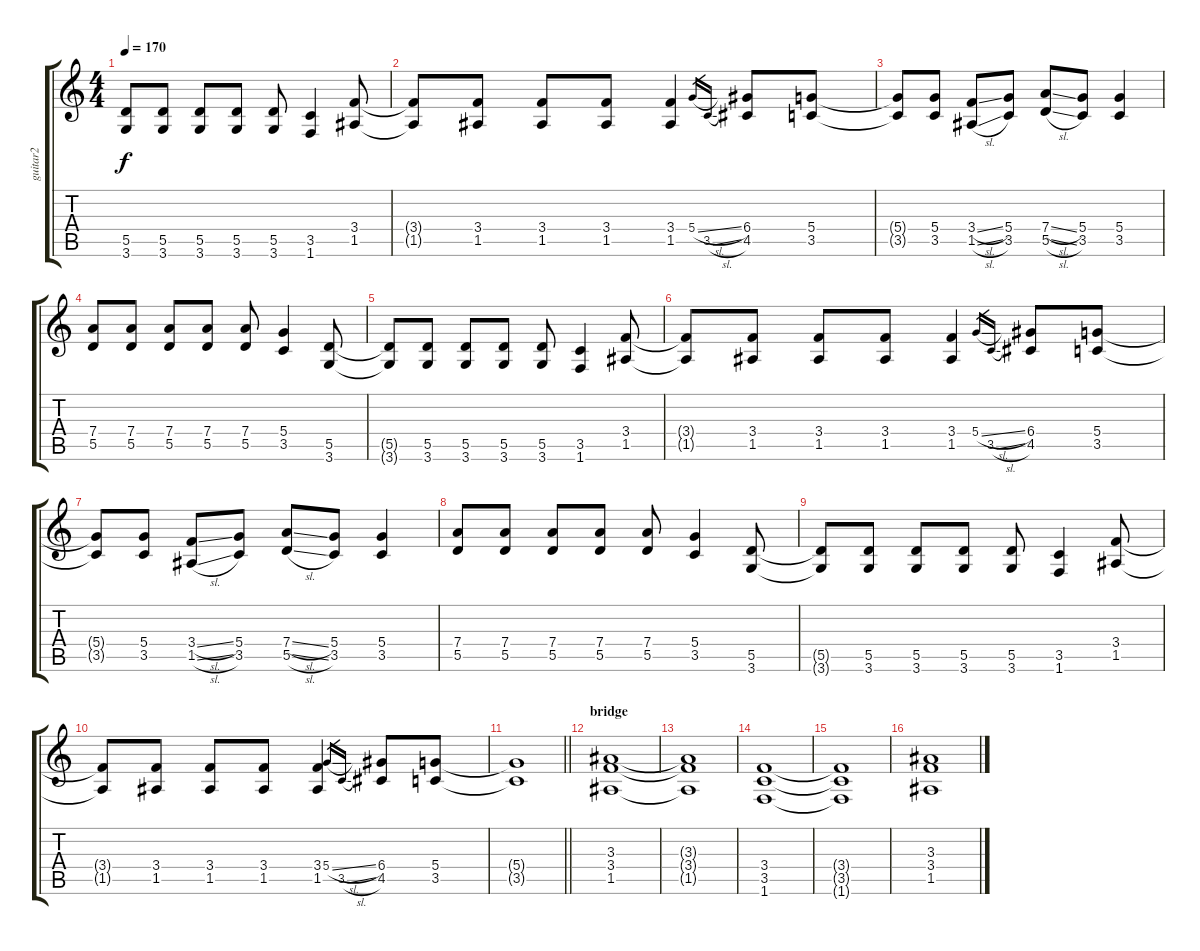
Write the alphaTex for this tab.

\track ("guitar2" "guitar2") {instrument overdrivenguitar}
\staff {score tabs}
\tuning (E4 B3 G3 D3 A2 E2) {hide}
\ts (4 4)
\tempo 170
\clef g2
\ks c
(5.5{t} 3.6{t}).8{dy f} (5.5 3.6).8 (5.5 3.6).8 (5.5 3.6).8 (5.5 3.6).8 (3.5 1.6).4 (3.4 1.5).8 |
(3.4{t} 1.5{t}).8 (3.4 1.5).8 (3.4 1.5).8 (3.4 1.5).8 (3.4 1.5).4 5.4{sl}.16{gr} 3.5{sl}.16{gr} (6.4 4.5).8 (5.4 3.5).8 |
(5.4{t} 3.5{t}).8 (5.4 3.5).8 (3.4{sl} 1.5{sl}).8 (5.4 3.5).8 (7.4{sl} 5.5{sl}).8 (5.4 3.5).8 (5.4 3.5).4 |
(7.4 5.5).8 (7.4 5.5).8 (7.4 5.5).8 (7.4 5.5).8 (7.4 5.5).8 (5.4 3.5).4 (5.5 3.6).8 |
(5.5{t} 3.6{t}).8 (5.5 3.6).8 (5.5 3.6).8 (5.5 3.6).8 (5.5 3.6).8 (3.5 1.6).4 (3.4 1.5).8 |
(3.4{t} 1.5{t}).8 (3.4 1.5).8 (3.4 1.5).8 (3.4 1.5).8 (3.4 1.5).4 5.4{sl}.16{gr} 3.5{sl}.16{gr} (6.4 4.5).8 (5.4 3.5).8 |
(5.4{t} 3.5{t}).8 (5.4 3.5).8 (3.4{sl} 1.5{sl}).8 (5.4 3.5).8 (7.4{sl} 5.5{sl}).8 (5.4 3.5).8 (5.4 3.5).4 |
(7.4 5.5).8 (7.4 5.5).8 (7.4 5.5).8 (7.4 5.5).8 (7.4 5.5).8 (5.4 3.5).4 (5.5 3.6).8 |
(5.5{t} 3.6{t}).8 (5.5 3.6).8 (5.5 3.6).8 (5.5 3.6).8 (5.5 3.6).8 (3.5 1.6).4 (3.4 1.5).8 |
(3.4{t} 1.5{t}).8 (3.4 1.5).8 (3.4 1.5).8 (3.4 1.5).8 (3.4 1.5).4 5.4{sl}.16{gr} 3.5{sl}.16{gr} (6.4 4.5).8 (5.4 3.5).8 |
\barLineRight lightlight
(5.4{t} 3.5{t}).1 |
\section ("" "bridge")
(3.3 3.4 1.5).1 |
(3.3{t} 3.4{t} 1.5{t}).1 |
(3.4 3.5 1.6).1 |
(3.4{t} 3.5{t} 1.6{t}).1 |
(3.3 3.4 1.5).1
